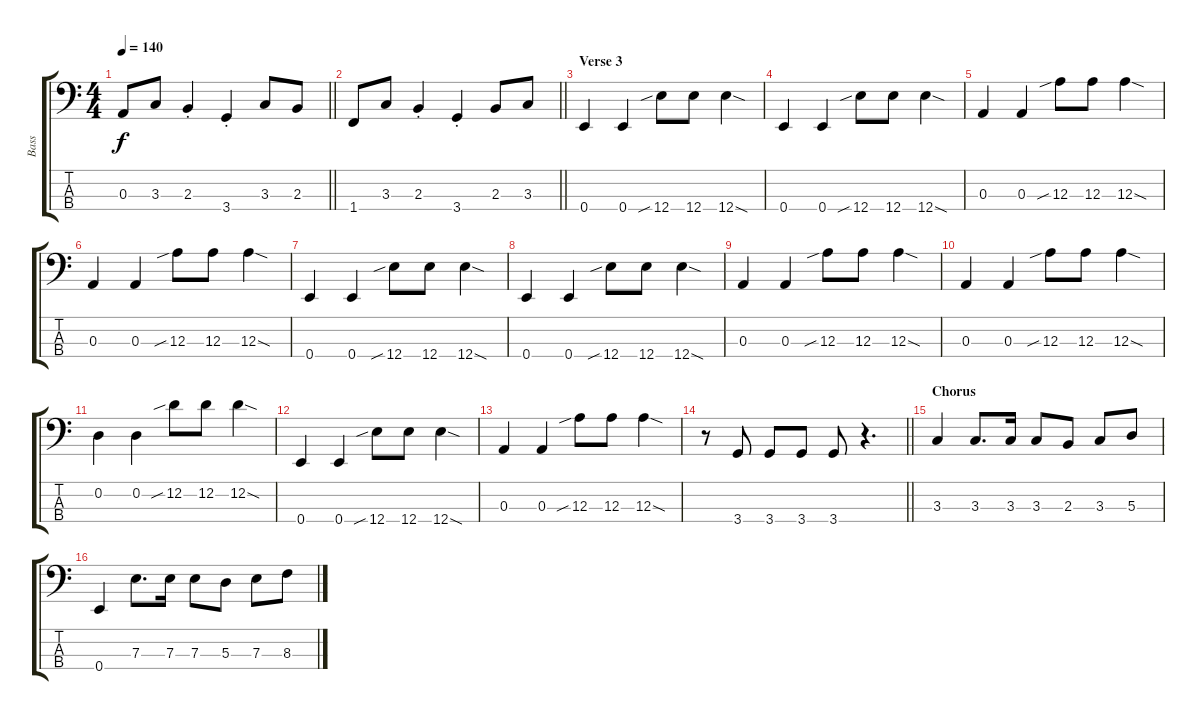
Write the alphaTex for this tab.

\track ("Bass" "Bass") {instrument electricbasspick}
\staff {score tabs}
\tuning (G2 D2 A1 E1) {hide}
\ts (4 4)
\tempo 140
\clef f4
\barLineRight lightlight
\ks c
0.3.8{dy f} 3.3.8 2.3{st}.4 3.4{st}.4 3.3.8 2.3.8 |
\barLineRight lightlight
1.4.8 3.3.8 2.3{st}.4 3.4{st}.4 2.3.8 3.3.8 |
\section ("" "Verse 3")
0.4.4 0.4.4 12.4{sib}.8 12.4.8 12.4{sod}.4 |
0.4.4 0.4.4 12.4{sib}.8 12.4.8 12.4{sod}.4 |
0.3.4 0.3.4 12.3{sib}.8 12.3.8 12.3{sod}.4 |
0.3.4 0.3.4 12.3{sib}.8 12.3.8 12.3{sod}.4 |
0.4.4 0.4.4 12.4{sib}.8 12.4.8 12.4{sod}.4 |
0.4.4 0.4.4 12.4{sib}.8 12.4.8 12.4{sod}.4 |
0.3.4 0.3.4 12.3{sib}.8 12.3.8 12.3{sod}.4 |
0.3.4 0.3.4 12.3{sib}.8 12.3.8 12.3{sod}.4 |
0.2.4 0.2.4 12.2{sib}.8 12.2.8 12.2{sod}.4 |
0.4.4 0.4.4 12.4{sib}.8 12.4.8 12.4{sod}.4 |
0.3.4 0.3.4 12.3{sib}.8 12.3.8 12.3{sod}.4 |
\barLineRight lightlight
r.8 3.4.8 3.4.8 3.4.8 3.4.8 r.4{d} |
\section ("" "Chorus")
3.3.4 3.3.8{d} 3.3.16 3.3.8 2.3.8 3.3.8 5.3.8 |
0.4.4 7.3.8{d} 7.3.16 7.3.8 5.3.8 7.3.8 8.3.8
